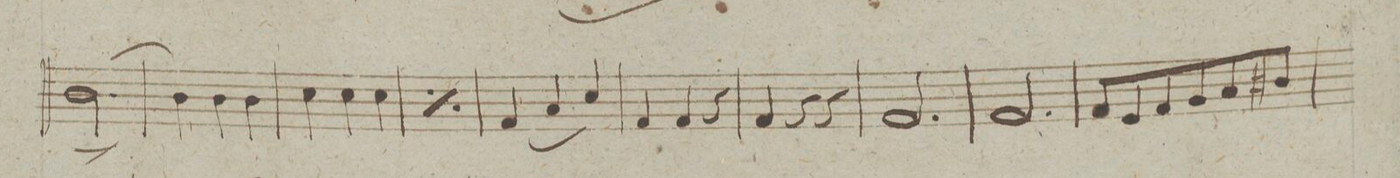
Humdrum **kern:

**kern	**dynam
*I"Viola	*
*clefC3	*
*k[f#]	*
*M3/4	*
[2.c^<\	.
=12	=12
4c\]	.
4c\	.
4c\	.
=13	=13
4d\	.
4d\	.
4d\	.
=14	=14
*rep	*
4d\	.
4d\	.
4d\	.
*Xrep	*
=15	=15
(4G/	.
4B/	.
4d/)	.
=16	=16
4G/	.
4G/	.
4r	.
=17	=17
4G/	.
4r	.
4r	.
=18	=18
2.G/	.
=19	=19
2.G/	.
=20	=20
8G/L	.
8F#/	.
8G/	.
8A/	.
8B/	.
8c#X/J	.
=21	=21
*-	*-
